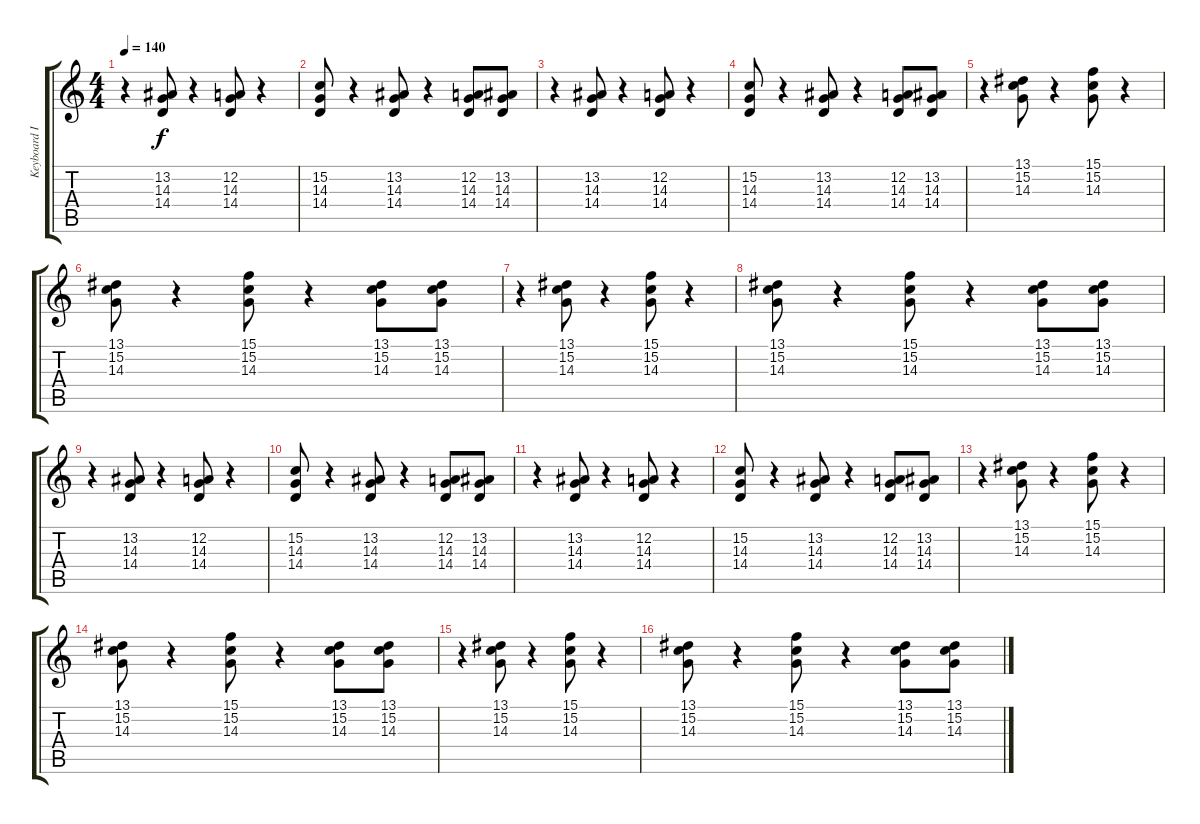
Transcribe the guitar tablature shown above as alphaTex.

\track ("Keyboard I" "Keyboard I") {instrument stringensemble1}
\staff {score tabs}
\tuning (D4 A3 F3 C3 G2 D2) {hide}
\ts (4 4)
\tempo 140
\clef g2
\ks c
r.4{dy f} (13.2 14.3 14.4).8 r.4 (12.2 14.3 14.4).8 r.4 |
(15.2 14.3 14.4).8 r.4 (13.2 14.3 14.4).8 r.4 (12.2 14.3 14.4).8 (13.2 14.3 14.4).8 |
r.4 (13.2 14.3 14.4).8 r.4 (12.2 14.3 14.4).8 r.4 |
(15.2 14.3 14.4).8 r.4 (13.2 14.3 14.4).8 r.4 (12.2 14.3 14.4).8 (13.2 14.3 14.4).8 |
r.4 (13.1 15.2 14.3).8 r.4 (15.1 15.2 14.3).8 r.4 |
(13.1 15.2 14.3).8 r.4 (15.1 15.2 14.3).8 r.4 (13.1 15.2 14.3).8 (13.1 15.2 14.3).8 |
r.4 (13.1 15.2 14.3).8 r.4 (15.1 15.2 14.3).8 r.4 |
(13.1 15.2 14.3).8 r.4 (15.1 15.2 14.3).8 r.4 (13.1 15.2 14.3).8 (13.1 15.2 14.3).8 |
r.4 (13.2 14.3 14.4).8 r.4 (12.2 14.3 14.4).8 r.4 |
(15.2 14.3 14.4).8 r.4 (13.2 14.3 14.4).8 r.4 (12.2 14.3 14.4).8 (13.2 14.3 14.4).8 |
r.4 (13.2 14.3 14.4).8 r.4 (12.2 14.3 14.4).8 r.4 |
(15.2 14.3 14.4).8 r.4 (13.2 14.3 14.4).8 r.4 (12.2 14.3 14.4).8 (13.2 14.3 14.4).8 |
r.4 (13.1 15.2 14.3).8 r.4 (15.1 15.2 14.3).8 r.4 |
(13.1 15.2 14.3).8 r.4 (15.1 15.2 14.3).8 r.4 (13.1 15.2 14.3).8 (13.1 15.2 14.3).8 |
r.4 (13.1 15.2 14.3).8 r.4 (15.1 15.2 14.3).8 r.4 |
(13.1 15.2 14.3).8 r.4 (15.1 15.2 14.3).8 r.4 (13.1 15.2 14.3).8 (13.1 15.2 14.3).8
